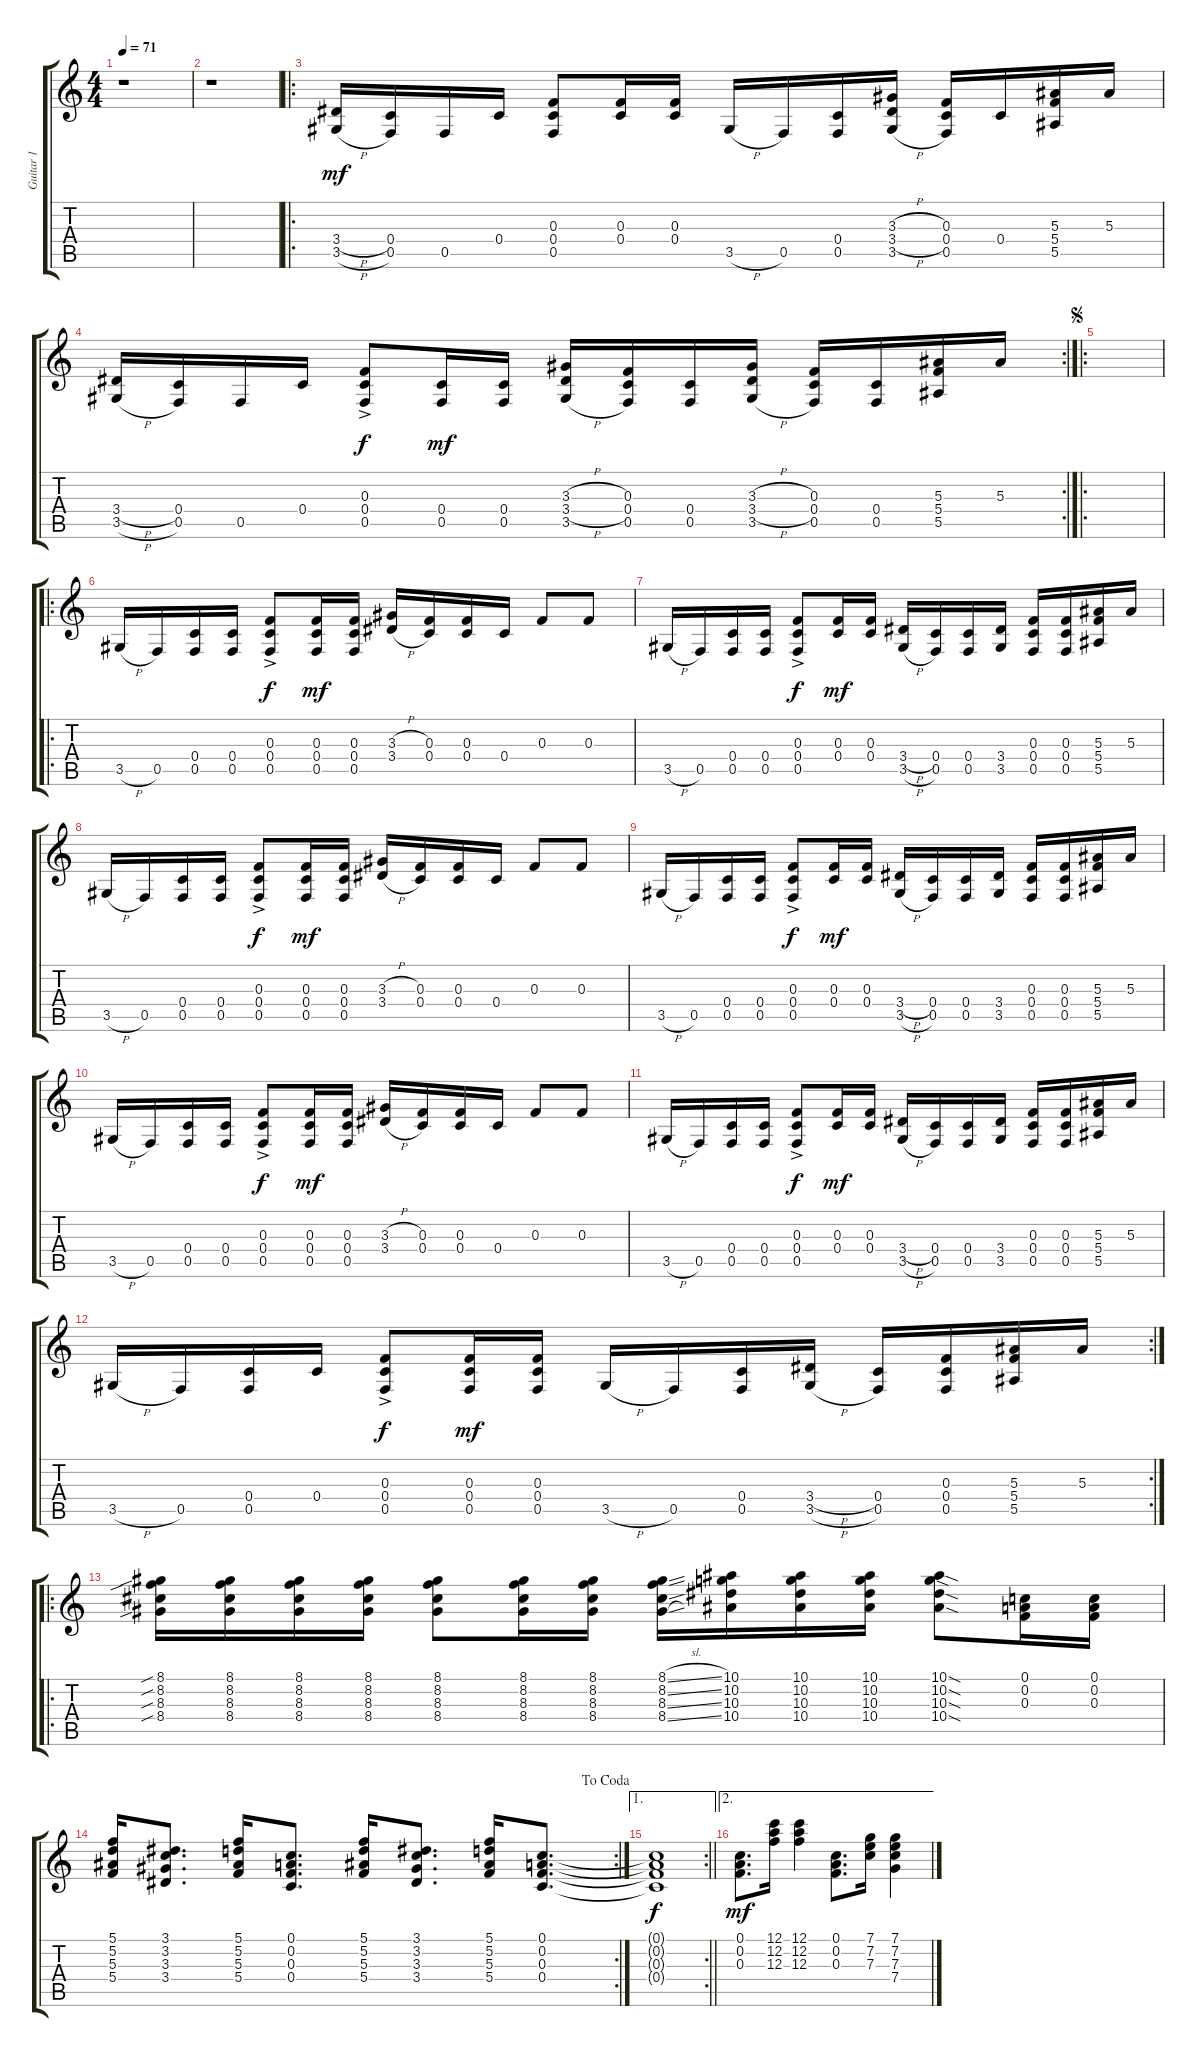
\track ("Guitar 1" "Guitar 1") {instrument electricguitarclean}
\staff {score tabs}
\tuning (C4 A3 F3 C3 F2 C2) {hide}
\ts (4 4)
\tempo 71
\clef g2
\ks c
r.1{dy mf instrument electricguitarclean} |
r.1 |
\ro
(3.4{h} 3.5{h}).16 (0.4 0.5).16 0.5.16 0.4.16 (0.3 0.4 0.5).8 (0.3 0.4).16 (0.3 0.4).16 3.5{h}.16 0.5.16 (0.4 0.5).16 (3.3{h} 3.4{h} 3.5{h}).16 (0.3 0.4 0.5).16 0.4.16 (5.3 5.4 5.5).16 5.3.16 |
\rc 2
(3.4{h} 3.5{h}).16 (0.4 0.5).16 0.5.16 0.4.16 (0.3{ac} 0.4{ac} 0.5{ac}).8{dy f} (0.4 0.5).16{dy mf} (0.4 0.5).16 (3.3{h} 3.4{h} 3.5{h}).16 (0.3 0.4 0.5).16 (0.4 0.5).16 (3.3{h} 3.4{h} 3.5{h}).16 (0.3 0.4 0.5).16 (0.4 0.5).16 (5.3 5.4 5.5).16 5.3.16 |
\ro
\jump segno
|
\ro
3.5{h}.16 0.5.16 (0.4 0.5).16 (0.4 0.5).16 (0.3{ac} 0.4{ac} 0.5{ac}).8{dy f} (0.3 0.4 0.5).16{dy mf} (0.3 0.4 0.5).16 (3.3{h} 3.4{h}).16 (0.3 0.4).16 (0.3 0.4).16 0.4.16 0.3.8 0.3.8 |
3.5{h}.16 0.5.16 (0.4 0.5).16 (0.4 0.5).16 (0.3{ac} 0.4{ac} 0.5{ac}).8{dy f} (0.3 0.4).16{dy mf} (0.3 0.4).16 (3.4{h} 3.5{h}).16 (0.4 0.5).16 (0.4 0.5).16 (3.4 3.5).16 (0.3 0.4 0.5).16 (0.3 0.4 0.5).16 (5.3 5.4 5.5).16 5.3.16 |
3.5{h}.16 0.5.16 (0.4 0.5).16 (0.4 0.5).16 (0.3{ac} 0.4{ac} 0.5{ac}).8{dy f} (0.3 0.4 0.5).16{dy mf} (0.3 0.4 0.5).16 (3.3{h} 3.4{h}).16 (0.3 0.4).16 (0.3 0.4).16 0.4.16 0.3.8 0.3.8 |
3.5{h}.16 0.5.16 (0.4 0.5).16 (0.4 0.5).16 (0.3{ac} 0.4{ac} 0.5{ac}).8{dy f} (0.3 0.4).16{dy mf} (0.3 0.4).16 (3.4{h} 3.5{h}).16 (0.4 0.5).16 (0.4 0.5).16 (3.4 3.5).16 (0.3 0.4 0.5).16 (0.3 0.4 0.5).16 (5.3 5.4 5.5).16 5.3.16 |
3.5{h}.16 0.5.16 (0.4 0.5).16 (0.4 0.5).16 (0.3{ac} 0.4{ac} 0.5{ac}).8{dy f} (0.3 0.4 0.5).16{dy mf} (0.3 0.4 0.5).16 (3.3{h} 3.4{h}).16 (0.3 0.4).16 (0.3 0.4).16 0.4.16 0.3.8 0.3.8 |
3.5{h}.16 0.5.16 (0.4 0.5).16 (0.4 0.5).16 (0.3{ac} 0.4{ac} 0.5{ac}).8{dy f} (0.3 0.4).16{dy mf} (0.3 0.4).16 (3.4{h} 3.5{h}).16 (0.4 0.5).16 (0.4 0.5).16 (3.4 3.5).16 (0.3 0.4 0.5).16 (0.3 0.4 0.5).16 (5.3 5.4 5.5).16 5.3.16 |
\rc 2
3.5{h}.16 0.5.16 (0.4 0.5).16 0.4.16 (0.3{ac} 0.4{ac} 0.5{ac}).8{dy f} (0.3 0.4 0.5).16{dy mf} (0.3 0.4 0.5).16 3.5{h}.16 0.5.16 (0.4 0.5).16 (3.4{h} 3.5{h}).16 (0.4 0.5).16 (0.3 0.4 0.5).16 (5.3 5.4 5.5).16 5.3.16 |
\ro
(8.1{sib} 8.2{sib} 8.3{sib} 8.4{sib}).16 (8.1 8.2 8.3 8.4).16 (8.1 8.2 8.3 8.4).16 (8.1 8.2 8.3 8.4).16 (8.1 8.2 8.3 8.4).8 (8.1 8.2 8.3 8.4).16 (8.1 8.2 8.3 8.4).16 (8.1{sl} 8.2{sl} 8.3{sl} 8.4{sl}).16 (10.1 10.2 10.3 10.4).16 (10.1 10.2 10.3 10.4).16 (10.1 10.2 10.3 10.4).16 (10.1{sod} 10.2{sod} 10.3{sod} 10.4{sod}).8 (0.1 0.2 0.3).16 (0.1 0.2 0.3).16 |
\rc 2
\jump dacoda
(5.1 5.2 5.3 5.4).16 (3.1 3.2 3.3 3.4).8{d} (5.1 5.2 5.3 5.4).16 (0.1 0.2 0.3 0.4).8{d} (5.1 5.2 5.3 5.4).16 (3.1 3.2 3.3 3.4).8{d} (5.1 5.2 5.3 5.4).16 (0.1 0.2 0.3 0.4).8{d} |
\ae 1
\rc 2
\barLineRight lightlight
(0.1{t} 0.2{t} 0.3{t} 0.4{t}).1{dy f} |
\ae 2
(0.1 0.2 0.3).8{d dy mf} (12.1 12.2 12.3).16 (12.1 12.2 12.3).4 (0.1 0.2 0.3).8{d} (7.1 7.2 7.3).16 (7.1 7.2 7.3 7.4).4
